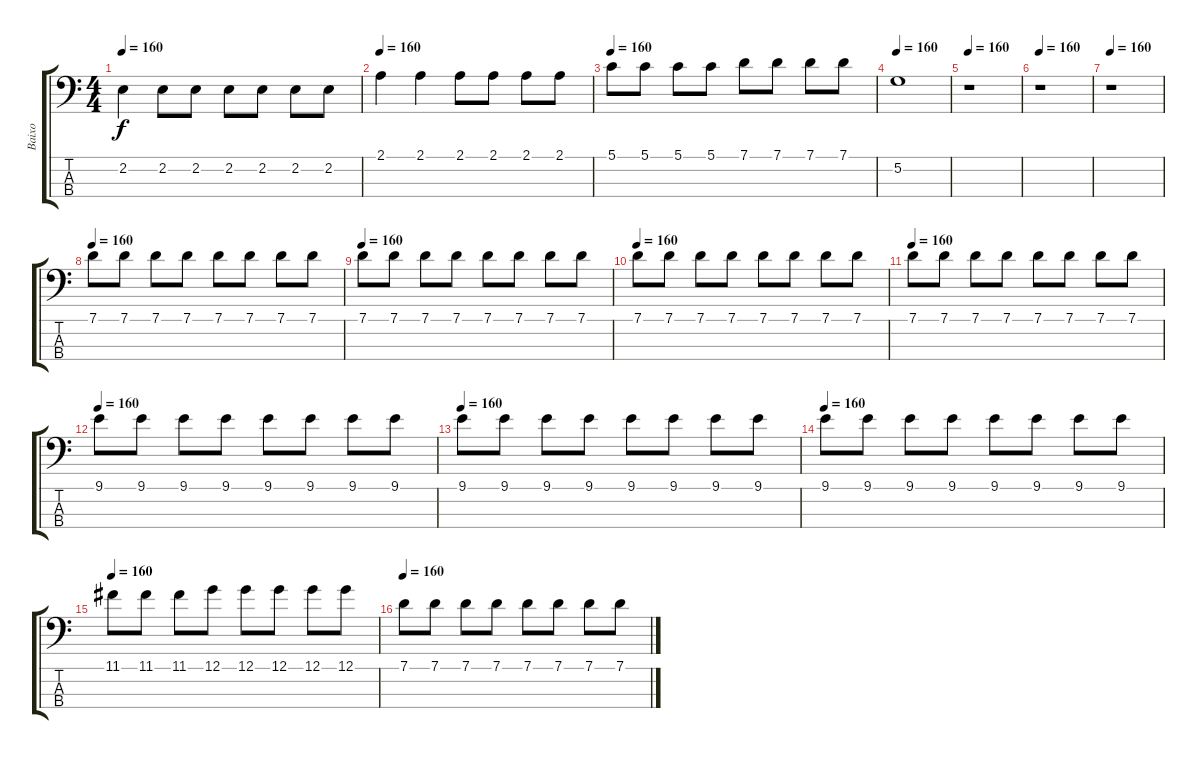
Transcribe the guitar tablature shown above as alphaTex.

\track ("Baixo" "Baixo") {instrument electricbasspick}
\staff {score tabs}
\tuning (G2 D2 A1 E1) {hide}
\ts (4 4)
\tempo 160
\clef f4
\ks c
2.2.4{dy f} 2.2.8 2.2.8 2.2.8 2.2.8 2.2.8 2.2.8 |
\tempo 160
2.1.4 2.1.4 2.1.8 2.1.8 2.1.8 2.1.8 |
\tempo 160
5.1.8 5.1.8 5.1.8 5.1.8 7.1.8 7.1.8 7.1.8 7.1.8 |
\tempo 160
5.2.1 |
\tempo 160
r.1 |
\tempo 160
r.1 |
\tempo 160
r.1 |
\tempo 160
7.1.8 7.1.8 7.1.8 7.1.8 7.1.8 7.1.8 7.1.8 7.1.8 |
\tempo 160
7.1.8 7.1.8 7.1.8 7.1.8 7.1.8 7.1.8 7.1.8 7.1.8 |
\tempo 160
7.1.8 7.1.8 7.1.8 7.1.8 7.1.8 7.1.8 7.1.8 7.1.8 |
\tempo 160
7.1.8 7.1.8 7.1.8 7.1.8 7.1.8 7.1.8 7.1.8 7.1.8 |
\tempo 160
9.1.8 9.1.8 9.1.8 9.1.8 9.1.8 9.1.8 9.1.8 9.1.8 |
\tempo 160
9.1.8 9.1.8 9.1.8 9.1.8 9.1.8 9.1.8 9.1.8 9.1.8 |
\tempo 160
9.1.8 9.1.8 9.1.8 9.1.8 9.1.8 9.1.8 9.1.8 9.1.8 |
\tempo 160
11.1.8 11.1.8 11.1.8 12.1.8 12.1.8 12.1.8 12.1.8 12.1.8 |
\tempo 160
7.1.8 7.1.8 7.1.8 7.1.8 7.1.8 7.1.8 7.1.8 7.1.8
